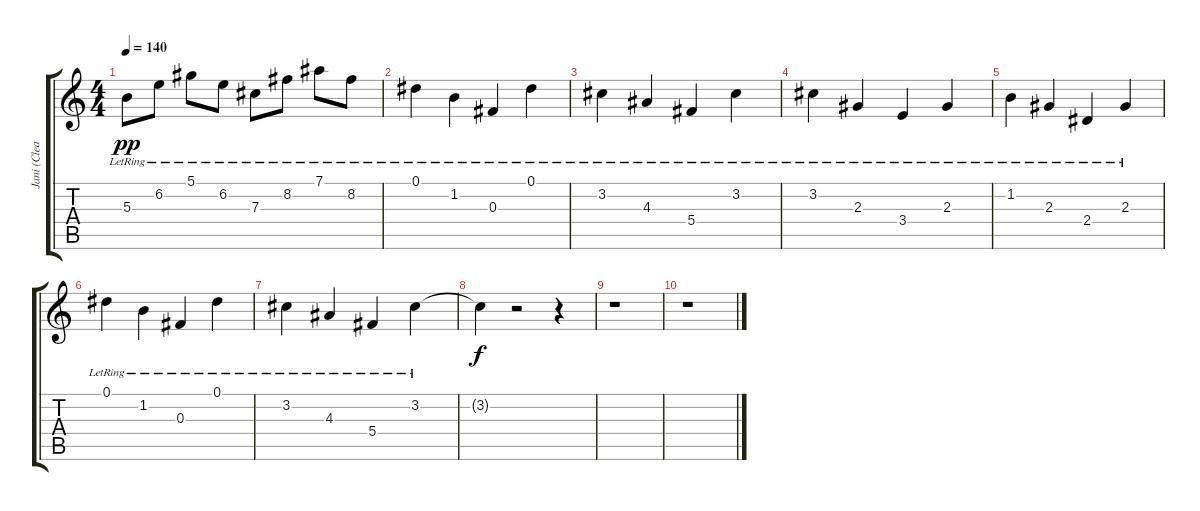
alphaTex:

\track ("Jani (Clean Guitar)" "Jani (Clea") {instrument electricguitarclean}
\staff {score tabs}
\tuning (Eb4 Bb3 Gb3 Db3 Ab2 Eb2) {hide}
\ts (4 4)
\tempo 140
\clef g2
\ks c
5.3{lr}.8{dy pp} 6.2{lr}.8 5.1{lr}.8 6.2{lr}.8 7.3{lr}.8 8.2{lr}.8 7.1{lr}.8 8.2{lr}.8 |
0.1{lr}.4{instrument electricguitarclean} 1.2{lr}.4 0.3{lr}.4 0.1{lr}.4 |
3.2{lr}.4 4.3{lr}.4 5.4{lr}.4 3.2{lr}.4 |
3.2{lr}.4 2.3{lr}.4 3.4{lr}.4 2.3{lr}.4 |
1.2{lr}.4 2.3{lr}.4 2.4{lr}.4 2.3{lr}.4 |
0.1{lr}.4 1.2{lr}.4 0.3{lr}.4 0.1{lr}.4 |
3.2{lr}.4 4.3{lr}.4 5.4{lr}.4 3.2{lr}.4 |
3.2{t}.4{dy f} r.2 r.4 |
r.1 |
r.1
